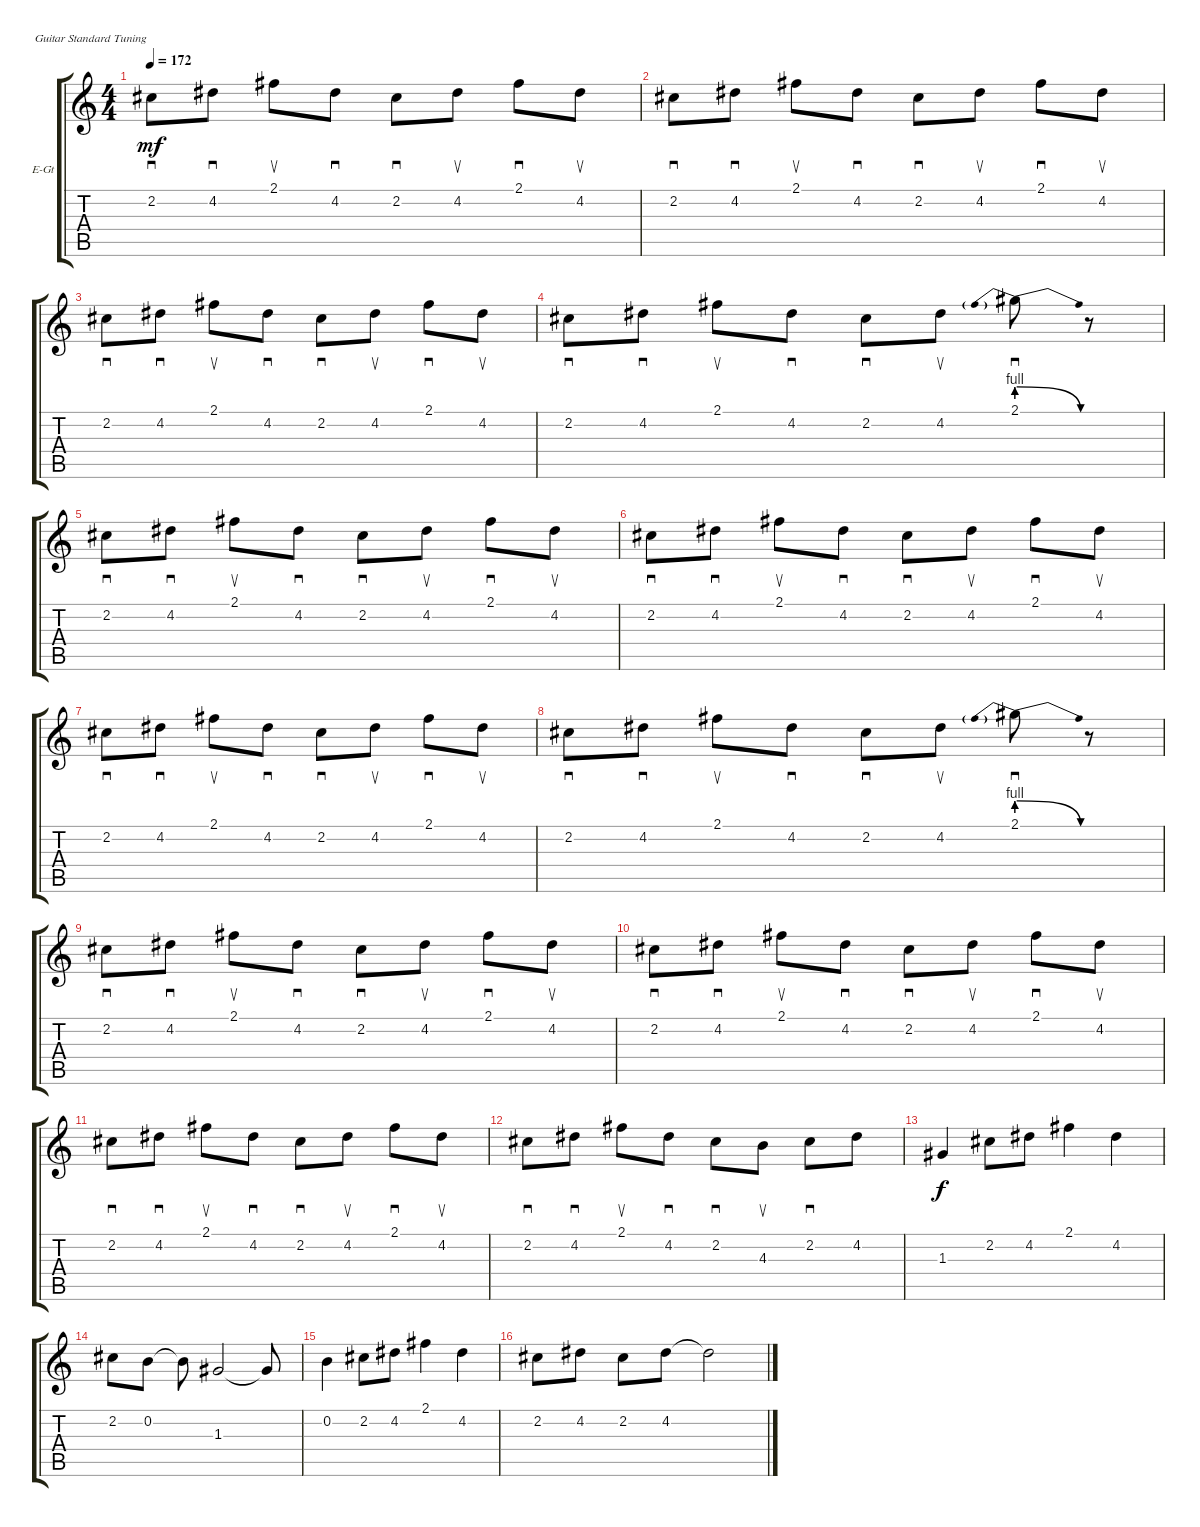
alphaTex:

\bracketExtendMode groupsimilarinstruments
\firstSystemTrackNameOrientation horizontal
\otherSystemsTrackNameOrientation horizontal
\track ("Boris Jardel" "E-Gt") {instrument distortionguitar}
\staff {score tabs}
\tuning (E4 B3 G3 D3 A2 E2)
\ts (4 4)
\tempo 172
\clef g2
\ks c
2.2.8{sd dy mf} 4.2.8{sd} 2.1.8{su} 4.2.8{sd} 2.2.8{sd} 4.2.8{su} 2.1.8{sd} 4.2.8{su} |
2.2.8{sd} 4.2.8{sd} 2.1.8{su} 4.2.8{sd} 2.2.8{sd} 4.2.8{su} 2.1.8{sd} 4.2.8{su} |
2.2.8{sd} 4.2.8{sd} 2.1.8{su} 4.2.8{sd} 2.2.8{sd} 4.2.8{su} 2.1.8{sd} 4.2.8{su} |
2.2.8{sd} 4.2.8{sd} 2.1.8{su} 4.2.8{sd} 2.2.8{sd} 4.2.8{su} 2.1{be (prebendrelease 0 4 60 0)}.8{sd} r.8 |
2.2.8{sd} 4.2.8{sd} 2.1.8{su} 4.2.8{sd} 2.2.8{sd} 4.2.8{su} 2.1.8{sd} 4.2.8{su} |
2.2.8{sd} 4.2.8{sd} 2.1.8{su} 4.2.8{sd} 2.2.8{sd} 4.2.8{su} 2.1.8{sd} 4.2.8{su} |
2.2.8{sd} 4.2.8{sd} 2.1.8{su} 4.2.8{sd} 2.2.8{sd} 4.2.8{su} 2.1.8{sd} 4.2.8{su} |
2.2.8{sd} 4.2.8{sd} 2.1.8{su} 4.2.8{sd} 2.2.8{sd} 4.2.8{su} 2.1{be (prebendrelease 0 4 60 0)}.8{sd} r.8 |
2.2.8{sd} 4.2.8{sd} 2.1.8{su} 4.2.8{sd} 2.2.8{sd} 4.2.8{su} 2.1.8{sd} 4.2.8{su} |
2.2.8{sd} 4.2.8{sd} 2.1.8{su} 4.2.8{sd} 2.2.8{sd} 4.2.8{su} 2.1.8{sd} 4.2.8{su} |
2.2.8{sd} 4.2.8{sd} 2.1.8{su} 4.2.8{sd} 2.2.8{sd} 4.2.8{su} 2.1.8{sd} 4.2.8{su} |
2.2.8{sd} 4.2.8{sd} 2.1.8{su} 4.2.8{sd} 2.2.8{sd} 4.3.8{su} 2.2.8{sd} 4.2.8 |
1.3.4{dy f} 2.2.8 4.2.8 2.1.4 4.2.4 |
2.2.8 0.2.8 0.2{t}.8 1.3.2 1.3{t}.8 |
0.2.4 2.2.8 4.2.8 2.1.4 4.2.4 |
2.2.8 4.2.8 2.2.8 4.2.8 4.2{t}.2
